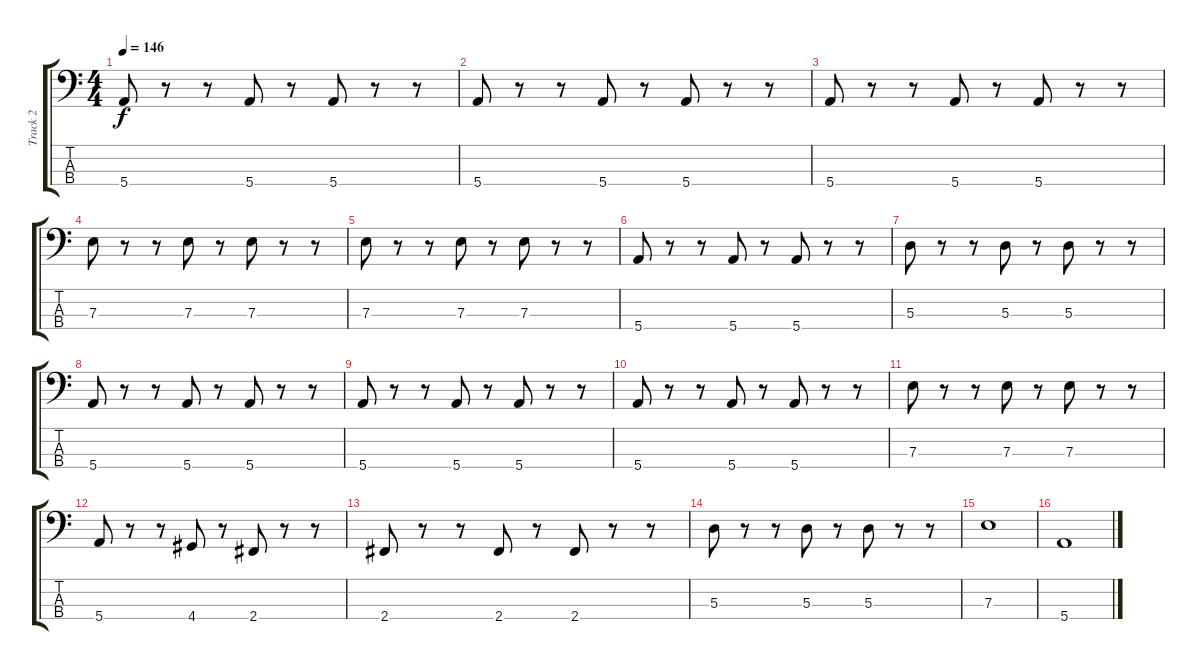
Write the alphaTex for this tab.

\track ("Track 2" "Track 2") {instrument electricbassfinger}
\staff {score tabs}
\tuning (G2 D2 A1 E1) {hide}
\ts (4 4)
\tempo 146
\clef f4
\ks c
5.4.8{dy f} r.8 r.8 5.4.8 r.8 5.4.8 r.8 r.8 |
5.4.8 r.8 r.8 5.4.8 r.8 5.4.8 r.8 r.8 |
5.4.8 r.8 r.8 5.4.8 r.8 5.4.8 r.8 r.8 |
7.3.8 r.8 r.8 7.3.8 r.8 7.3.8 r.8 r.8 |
7.3.8 r.8 r.8 7.3.8 r.8 7.3.8 r.8 r.8 |
5.4.8 r.8 r.8 5.4.8 r.8 5.4.8 r.8 r.8 |
5.3.8 r.8 r.8 5.3.8 r.8 5.3.8 r.8 r.8 |
5.4.8 r.8 r.8 5.4.8 r.8 5.4.8 r.8 r.8 |
5.4.8 r.8 r.8 5.4.8 r.8 5.4.8 r.8 r.8 |
5.4.8 r.8 r.8 5.4.8 r.8 5.4.8 r.8 r.8 |
7.3.8 r.8 r.8 7.3.8 r.8 7.3.8 r.8 r.8 |
5.4.8 r.8 r.8 4.4.8 r.8 2.4.8 r.8 r.8 |
2.4.8 r.8 r.8 2.4.8 r.8 2.4.8 r.8 r.8 |
5.3.8 r.8 r.8 5.3.8 r.8 5.3.8 r.8 r.8 |
7.3.1 |
5.4.1
